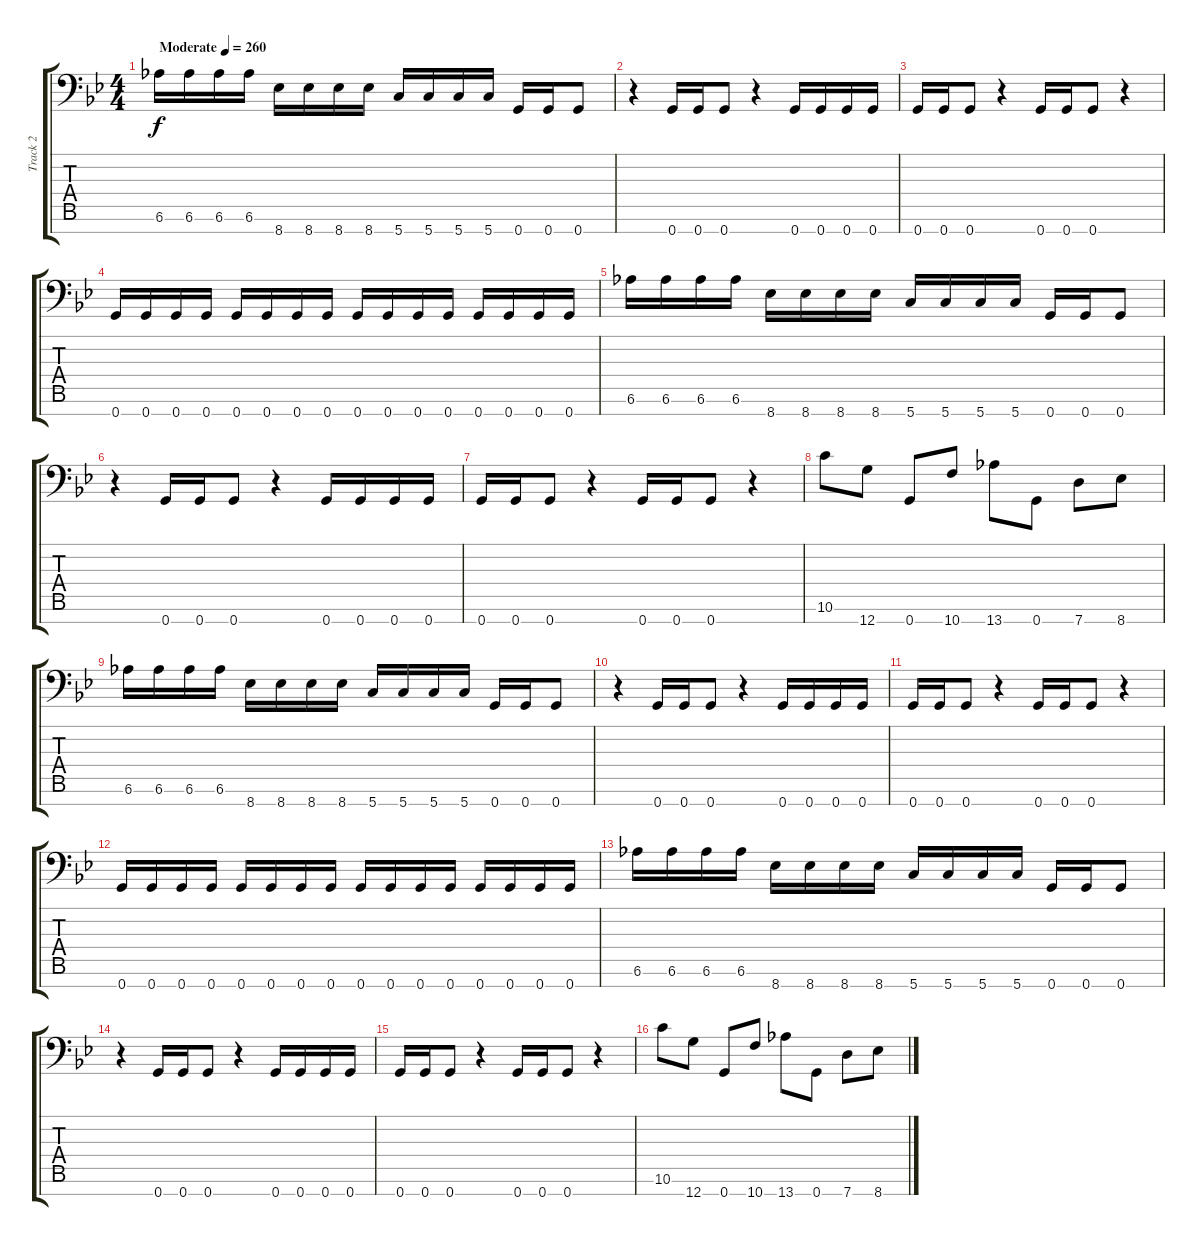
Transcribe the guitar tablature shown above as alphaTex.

\track ("Track 2" "Track 2") {instrument acousticguitarsteel}
\staff {score tabs}
\tuning (D4 A3 E3 C3 G2 D2 G1) {hide}
\ts (4 4)
\tempo (260 "Moderate")
\clef f4
\ks gminor
6.6.16{dy f instrument acousticguitarsteel} 6.6.16 6.6.16 6.6.16 8.7.16 8.7.16 8.7.16 8.7.16 5.7.16 5.7.16 5.7.16 5.7.16 0.7.16 0.7.16 0.7.8 |
r.4 0.7.16 0.7.16 0.7.8 r.4 0.7.16 0.7.16 0.7.16 0.7.16 |
0.7.16 0.7.16 0.7.8 r.4 0.7.16 0.7.16 0.7.8 r.4 |
0.7.16 0.7.16 0.7.16 0.7.16 0.7.16 0.7.16 0.7.16 0.7.16 0.7.16 0.7.16 0.7.16 0.7.16 0.7.16 0.7.16 0.7.16 0.7.16 |
6.6.16 6.6.16 6.6.16 6.6.16 8.7.16 8.7.16 8.7.16 8.7.16 5.7.16 5.7.16 5.7.16 5.7.16 0.7.16 0.7.16 0.7.8 |
r.4 0.7.16 0.7.16 0.7.8 r.4 0.7.16 0.7.16 0.7.16 0.7.16 |
0.7.16 0.7.16 0.7.8 r.4 0.7.16 0.7.16 0.7.8 r.4 |
10.6.8 12.7.8 0.7.8 10.7.8 13.7.8 0.7.8 7.7.8 8.7.8 |
6.6.16 6.6.16 6.6.16 6.6.16 8.7.16 8.7.16 8.7.16 8.7.16 5.7.16 5.7.16 5.7.16 5.7.16 0.7.16 0.7.16 0.7.8 |
r.4 0.7.16 0.7.16 0.7.8 r.4 0.7.16 0.7.16 0.7.16 0.7.16 |
0.7.16 0.7.16 0.7.8 r.4 0.7.16 0.7.16 0.7.8 r.4 |
0.7.16 0.7.16 0.7.16 0.7.16 0.7.16 0.7.16 0.7.16 0.7.16 0.7.16 0.7.16 0.7.16 0.7.16 0.7.16 0.7.16 0.7.16 0.7.16 |
6.6.16 6.6.16 6.6.16 6.6.16 8.7.16 8.7.16 8.7.16 8.7.16 5.7.16 5.7.16 5.7.16 5.7.16 0.7.16 0.7.16 0.7.8 |
r.4 0.7.16 0.7.16 0.7.8 r.4 0.7.16 0.7.16 0.7.16 0.7.16 |
0.7.16 0.7.16 0.7.8 r.4 0.7.16 0.7.16 0.7.8 r.4 |
10.6.8 12.7.8 0.7.8 10.7.8 13.7.8 0.7.8 7.7.8 8.7.8
